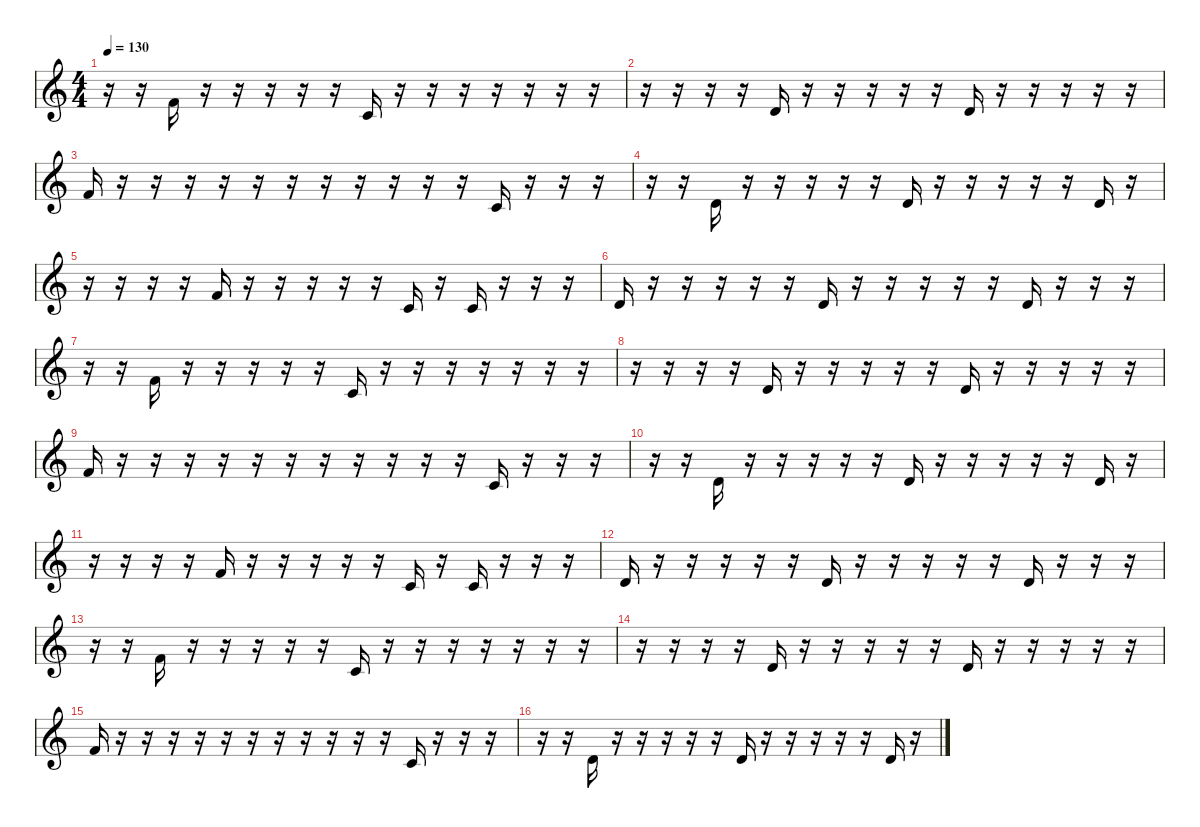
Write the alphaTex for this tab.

\defaultSystemsLayout 4
\hideDynamics
\bracketExtendMode nobrackets
\singleTrackTrackNamePolicy hidden
\multiTrackTrackNamePolicy hidden
\otherSystemsTrackNameOrientation horizontal
\track ("Synth 1b" "led.synth.") {defaultSystemsLayout 4 solo instrument lead8bassandlead}
\staff {score}
\tuning (E4 B3 G3 D3 A2 E2 B1)
\ts (4 4)
\tempo 130
\clef g2
\ks c
r.16{dy f beam Down} r.16{beam Down} 1.1.16{beam Up} r.16{beam Up} r.16{beam Up} r.16{beam Up} r.16{beam Up} r.16{beam Up} 1.2.16{beam Up} r.16{beam Up} r.16{beam Up} r.16{beam Up} r.16{beam Up} r.16{beam Up} r.16{beam Up} r.16{beam Up} |
r.16{beam Down} r.16{beam Down} r.16{beam Down} r.16{beam Down} 3.2.16{beam Up} r.16{beam Up} r.16{beam Up} r.16{beam Up} r.16{beam Up} r.16{beam Up} 3.2.16{beam Up} r.16{beam Up} r.16{beam Up} r.16{beam Up} r.16{beam Up} r.16{beam Up} |
1.1.16{beam Up} r.16{beam Up} r.16{beam Up} r.16{beam Up} r.16{beam Up} r.16{beam Up} r.16{beam Up} r.16{beam Up} r.16{beam Up} r.16{beam Up} r.16{beam Up} r.16{beam Up} 1.2.16{beam Up} r.16{beam Up} r.16{beam Up} r.16{beam Up} |
r.16{beam Down} r.16{beam Down} 3.2.16{beam Up} r.16{beam Up} r.16{beam Up} r.16{beam Up} r.16{beam Up} r.16{beam Up} 3.2.16{beam Up} r.16{beam Up} r.16{beam Up} r.16{beam Up} r.16{beam Up} r.16{beam Up} 3.2.16{beam Up} r.16{beam Up} |
r.16{beam Down} r.16{beam Down} r.16{beam Down} r.16{beam Down} 1.1.16{beam Up} r.16{beam Up} r.16{beam Up} r.16{beam Up} r.16{beam Up} r.16{beam Up} 1.2.16{beam Up} r.16{beam Up} 1.2.16{beam Up} r.16{beam Up} r.16{beam Up} r.16{beam Up} |
3.2.16{beam Up} r.16{beam Up} r.16{beam Up} r.16{beam Up} r.16{beam Up} r.16{beam Up} 3.2.16{beam Up} r.16{beam Up} r.16{beam Up} r.16{beam Up} r.16{beam Up} r.16{beam Up} 3.2.16{beam Up} r.16{beam Up} r.16{beam Up} r.16{beam Up} |
r.16{beam Down} r.16{beam Down} 1.1.16{beam Up} r.16{beam Up} r.16{beam Up} r.16{beam Up} r.16{beam Up} r.16{beam Up} 1.2.16{beam Up} r.16{beam Up} r.16{beam Up} r.16{beam Up} r.16{beam Up} r.16{beam Up} r.16{beam Up} r.16{beam Up} |
r.16{beam Down} r.16{beam Down} r.16{beam Down} r.16{beam Down} 3.2.16{beam Up} r.16{beam Up} r.16{beam Up} r.16{beam Up} r.16{beam Up} r.16{beam Up} 3.2.16{beam Up} r.16{beam Up} r.16{beam Up} r.16{beam Up} r.16{beam Up} r.16{beam Up} |
1.1.16{beam Up} r.16{beam Up} r.16{beam Up} r.16{beam Up} r.16{beam Up} r.16{beam Up} r.16{beam Up} r.16{beam Up} r.16{beam Up} r.16{beam Up} r.16{beam Up} r.16{beam Up} 1.2.16{beam Up} r.16{beam Up} r.16{beam Up} r.16{beam Up} |
r.16{beam Down} r.16{beam Down} 3.2.16{beam Up} r.16{beam Up} r.16{beam Up} r.16{beam Up} r.16{beam Up} r.16{beam Up} 3.2.16{beam Up} r.16{beam Up} r.16{beam Up} r.16{beam Up} r.16{beam Up} r.16{beam Up} 3.2.16{beam Up} r.16{beam Up} |
r.16{beam Down} r.16{beam Down} r.16{beam Down} r.16{beam Down} 1.1.16{beam Up} r.16{beam Up} r.16{beam Up} r.16{beam Up} r.16{beam Up} r.16{beam Up} 1.2.16{beam Up} r.16{beam Up} 1.2.16{beam Up} r.16{beam Up} r.16{beam Up} r.16{beam Up} |
3.2.16{beam Up} r.16{beam Up} r.16{beam Up} r.16{beam Up} r.16{beam Up} r.16{beam Up} 3.2.16{beam Up} r.16{beam Up} r.16{beam Up} r.16{beam Up} r.16{beam Up} r.16{beam Up} 3.2.16{beam Up} r.16{beam Up} r.16{beam Up} r.16{beam Up} |
r.16{beam Down} r.16{beam Down} 1.1.16{beam Up} r.16{beam Up} r.16{beam Up} r.16{beam Up} r.16{beam Up} r.16{beam Up} 1.2.16{beam Up} r.16{beam Up} r.16{beam Up} r.16{beam Up} r.16{beam Up} r.16{beam Up} r.16{beam Up} r.16{beam Up} |
r.16{beam Down} r.16{beam Down} r.16{beam Down} r.16{beam Down} 3.2.16{beam Up} r.16{beam Up} r.16{beam Up} r.16{beam Up} r.16{beam Up} r.16{beam Up} 3.2.16{beam Up} r.16{beam Up} r.16{beam Up} r.16{beam Up} r.16{beam Up} r.16{beam Up} |
1.1.16{beam Up} r.16{beam Up} r.16{beam Up} r.16{beam Up} r.16{beam Up} r.16{beam Up} r.16{beam Up} r.16{beam Up} r.16{beam Up} r.16{beam Up} r.16{beam Up} r.16{beam Up} 1.2.16{beam Up} r.16{beam Up} r.16{beam Up} r.16{beam Up} |
r.16{beam Down} r.16{beam Down} 3.2.16{beam Up} r.16{beam Up} r.16{beam Up} r.16{beam Up} r.16{beam Up} r.16{beam Up} 3.2.16{beam Up} r.16{beam Up} r.16{beam Up} r.16{beam Up} r.16{beam Up} r.16{beam Up} 3.2.16{beam Up} r.16{beam Up}
